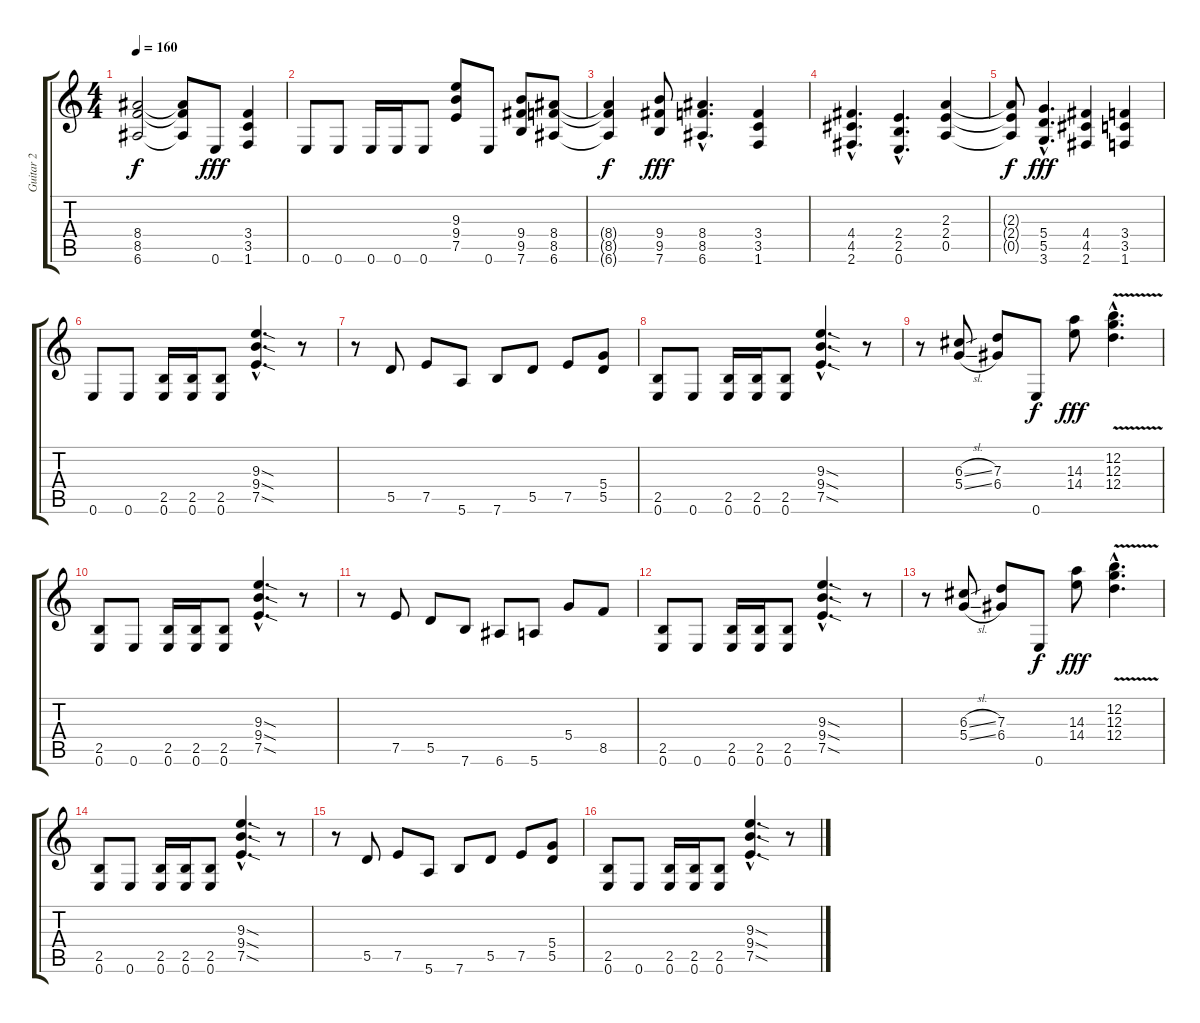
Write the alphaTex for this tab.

\track ("Guitar 2            " "Guitar 2  ") {instrument distortionguitar}
\staff {score tabs}
\tuning (E4 B3 G3 D3 A2 E2) {hide}
\ts (4 4)
\tempo 160
\clef g2
\ks c
(8.4{t} 8.5{t} 6.6{t}).2{dy f} (8.4{t} 8.5{t} 6.6{t}).8 0.6.8{dy fff} (3.4 3.5 1.6).4 |
0.6.8 0.6.8 0.6.16 0.6.16 0.6.8 (9.3 9.4 7.5).8 0.6.8 (9.4 9.5 7.6).8 (8.4 8.5 6.6).8 |
(8.4{t} 8.5{t} 6.6{t}).4{dy f} (9.4 9.5 7.6).8{dy fff} (8.4{hac} 8.5{hac} 6.6{hac}).4{d} (3.4 3.5 1.6).4 |
(4.4{hac} 4.5{hac} 2.6{hac}).4{d} (2.4{hac} 2.5{hac} 0.6{hac}).4{d} (2.3 2.4 0.5).4 |
(2.3{t} 2.4{t} 0.5{t}).8{dy f} (5.4{hac} 5.5{hac} 3.6{hac}).4{d dy fff} (4.4 4.5 2.6).4 (3.4 3.5 1.6).4 |
0.6.8 0.6.8 (2.5 0.6).16 (2.5 0.6).16 (2.5 0.6).8 (9.3{sod hac} 9.4{sod hac} 7.5{sod hac}).4{d} r.8 |
r.8 5.5.8 7.5.8 5.6.8 7.6.8 5.5.8 7.5.8 (5.4 5.5).8 |
(2.5 0.6).8 0.6.8 (2.5 0.6).16 (2.5 0.6).16 (2.5 0.6).8 (9.3{sod hac} 9.4{sod hac} 7.5{sod hac}).4{d} r.8 |
r.8 (6.3{sl} 5.4{sl}).8 (7.3 6.4).8 0.6.8{dy f} (14.3 14.4).8{dy fff} (12.2{v hac} 12.3{v hac} 12.4{v hac}).4{d} |
(2.5 0.6).8 0.6.8 (2.5 0.6).16 (2.5 0.6).16 (2.5 0.6).8 (9.3{sod hac} 9.4{sod hac} 7.5{sod hac}).4{d} r.8 |
r.8 7.5.8 5.5.8 7.6.8 6.6.8 5.6.8 5.4.8 8.5.8 |
(2.5 0.6).8 0.6.8 (2.5 0.6).16 (2.5 0.6).16 (2.5 0.6).8 (9.3{sod hac} 9.4{sod hac} 7.5{sod hac}).4{d} r.8 |
r.8 (6.3{sl} 5.4{sl}).8 (7.3 6.4).8 0.6.8{dy f} (14.3 14.4).8{dy fff} (12.2{v hac} 12.3{v hac} 12.4{v hac}).4{d} |
(2.5 0.6).8 0.6.8 (2.5 0.6).16 (2.5 0.6).16 (2.5 0.6).8 (9.3{sod hac} 9.4{sod hac} 7.5{sod hac}).4{d} r.8 |
r.8 5.5.8 7.5.8 5.6.8 7.6.8 5.5.8 7.5.8 (5.4 5.5).8 |
(2.5 0.6).8 0.6.8 (2.5 0.6).16 (2.5 0.6).16 (2.5 0.6).8 (9.3{sod hac} 9.4{sod hac} 7.5{sod hac}).4{d} r.8
